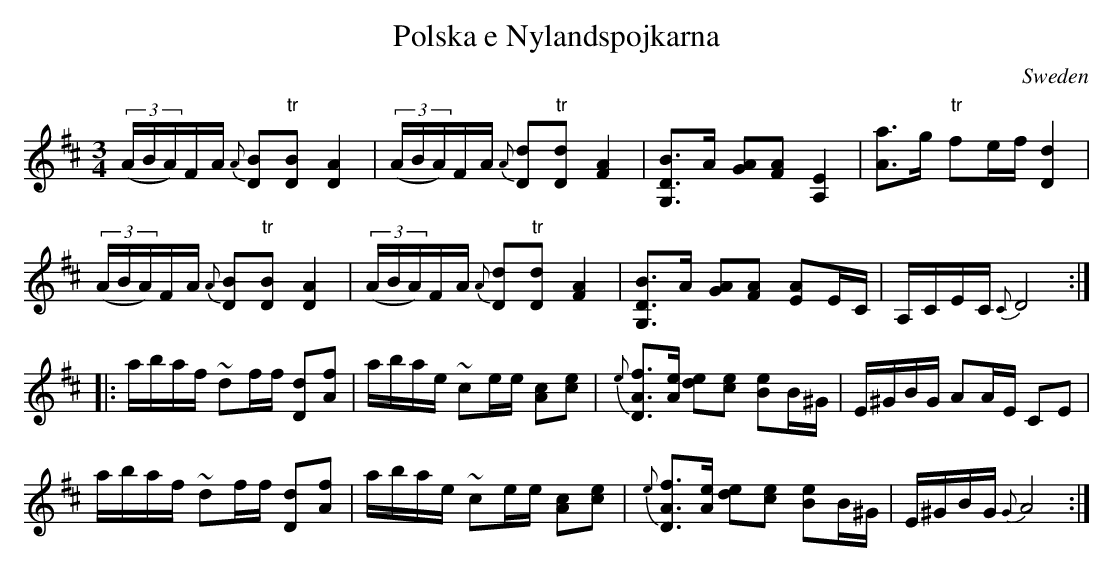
X:1
T:Polska e Nylandspojkarna
L:1/16
M:3/4
O:Sweden
K:D major
((3ABA)FA {A}[B2D2]"tr"[B2D2] [A4D4]|\
((3ABA)FA {A}[d2D2]"tr"[d2D2] [A4F4]|\
[B3D3G,3]A [G2A2][F2A2] [E4A,4]|\
[a3A3]g "tr"f2ef [d4D4]|
((3ABA)FA {A}[B2D2]"tr"[B2D2] [A4D4]|\
((3ABA)FA {A}[d2D2]"tr"[d2D2] [A4F4]|\
[B3D3G,3]A [G2A2][F2A2] [A2E2]EC|A,CEC {C}D8:|
|:\
abaf ~d2ff [d2D2][f2A2]|\
abae ~c2ee [c2A2][e2c2]|\
{e}[f3A3D3][eA] [d2e2][c2e2] [B2e2]B^G|\
E^GBG A2AE C2E2|
abaf ~d2ff [d2D2][f2A2]|\
abae ~c2ee [c2A2][e2c2]|\
{e}[f3A3D3][eA] [d2e2][c2e2] [B2e2]B^G|\
E^GBG {G}A8:|
